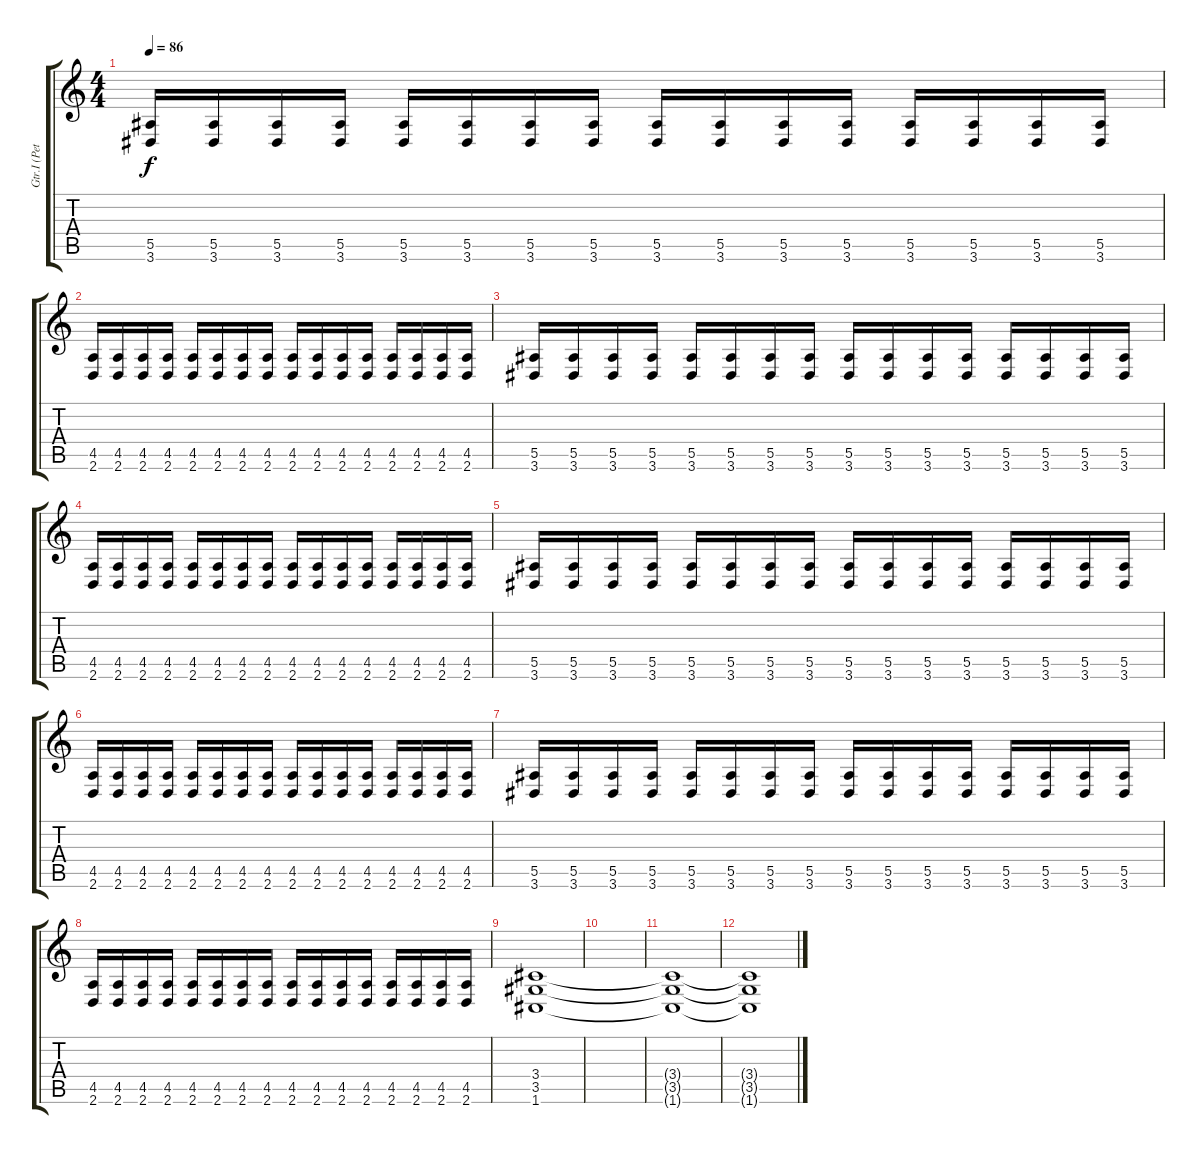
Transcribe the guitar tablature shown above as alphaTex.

\track ("Gtr.I (Peter)" "Gtr.I (Pet") {instrument distortionguitar}
\staff {score tabs}
\tuning (C4 G3 Eb3 Bb2 F2 C2) {hide}
\ts (4 4)
\tempo 86
\clef g2
\ks c
(5.5 3.6).16{dy f volume 16} (5.5 3.6).16 (5.5 3.6).16 (5.5 3.6).16 (5.5 3.6).16 (5.5 3.6).16 (5.5 3.6).16 (5.5 3.6).16 (5.5 3.6).16 (5.5 3.6).16 (5.5 3.6).16 (5.5 3.6).16 (5.5 3.6).16 (5.5 3.6).16 (5.5 3.6).16 (5.5 3.6).16 |
(4.5 2.6).16 (4.5 2.6).16 (4.5 2.6).16 (4.5 2.6).16 (4.5 2.6).16 (4.5 2.6).16 (4.5 2.6).16 (4.5 2.6).16 (4.5 2.6).16 (4.5 2.6).16 (4.5 2.6).16 (4.5 2.6).16 (4.5 2.6).16 (4.5 2.6).16 (4.5 2.6).16 (4.5 2.6).16 |
(5.5 3.6).16 (5.5 3.6).16 (5.5 3.6).16 (5.5 3.6).16 (5.5 3.6).16 (5.5 3.6).16 (5.5 3.6).16 (5.5 3.6).16 (5.5 3.6).16 (5.5 3.6).16 (5.5 3.6).16 (5.5 3.6).16 (5.5 3.6).16 (5.5 3.6).16 (5.5 3.6).16 (5.5 3.6).16 |
(4.5 2.6).16 (4.5 2.6).16 (4.5 2.6).16 (4.5 2.6).16 (4.5 2.6).16 (4.5 2.6).16 (4.5 2.6).16 (4.5 2.6).16 (4.5 2.6).16 (4.5 2.6).16 (4.5 2.6).16 (4.5 2.6).16 (4.5 2.6).16 (4.5 2.6).16 (4.5 2.6).16 (4.5 2.6).16 |
(5.5 3.6).16 (5.5 3.6).16 (5.5 3.6).16 (5.5 3.6).16 (5.5 3.6).16 (5.5 3.6).16 (5.5 3.6).16 (5.5 3.6).16 (5.5 3.6).16 (5.5 3.6).16 (5.5 3.6).16 (5.5 3.6).16 (5.5 3.6).16 (5.5 3.6).16 (5.5 3.6).16 (5.5 3.6).16 |
(4.5 2.6).16 (4.5 2.6).16 (4.5 2.6).16 (4.5 2.6).16 (4.5 2.6).16 (4.5 2.6).16 (4.5 2.6).16 (4.5 2.6).16 (4.5 2.6).16 (4.5 2.6).16 (4.5 2.6).16 (4.5 2.6).16 (4.5 2.6).16 (4.5 2.6).16 (4.5 2.6).16 (4.5 2.6).16 |
(5.5 3.6).16 (5.5 3.6).16 (5.5 3.6).16 (5.5 3.6).16 (5.5 3.6).16 (5.5 3.6).16 (5.5 3.6).16 (5.5 3.6).16 (5.5 3.6).16 (5.5 3.6).16 (5.5 3.6).16 (5.5 3.6).16 (5.5 3.6).16 (5.5 3.6).16 (5.5 3.6).16 (5.5 3.6).16 |
(4.5 2.6).16 (4.5 2.6).16 (4.5 2.6).16 (4.5 2.6).16 (4.5 2.6).16 (4.5 2.6).16 (4.5 2.6).16 (4.5 2.6).16 (4.5 2.6).16 (4.5 2.6).16 (4.5 2.6).16 (4.5 2.6).16 (4.5 2.6).16 (4.5 2.6).16 (4.5 2.6).16 (4.5 2.6).16 |
(3.4 3.5 1.6).1 |
|
(3.4{t} 3.5{t} 1.6{t}).1 |
(3.4{t} 3.5{t} 1.6{t}).1
